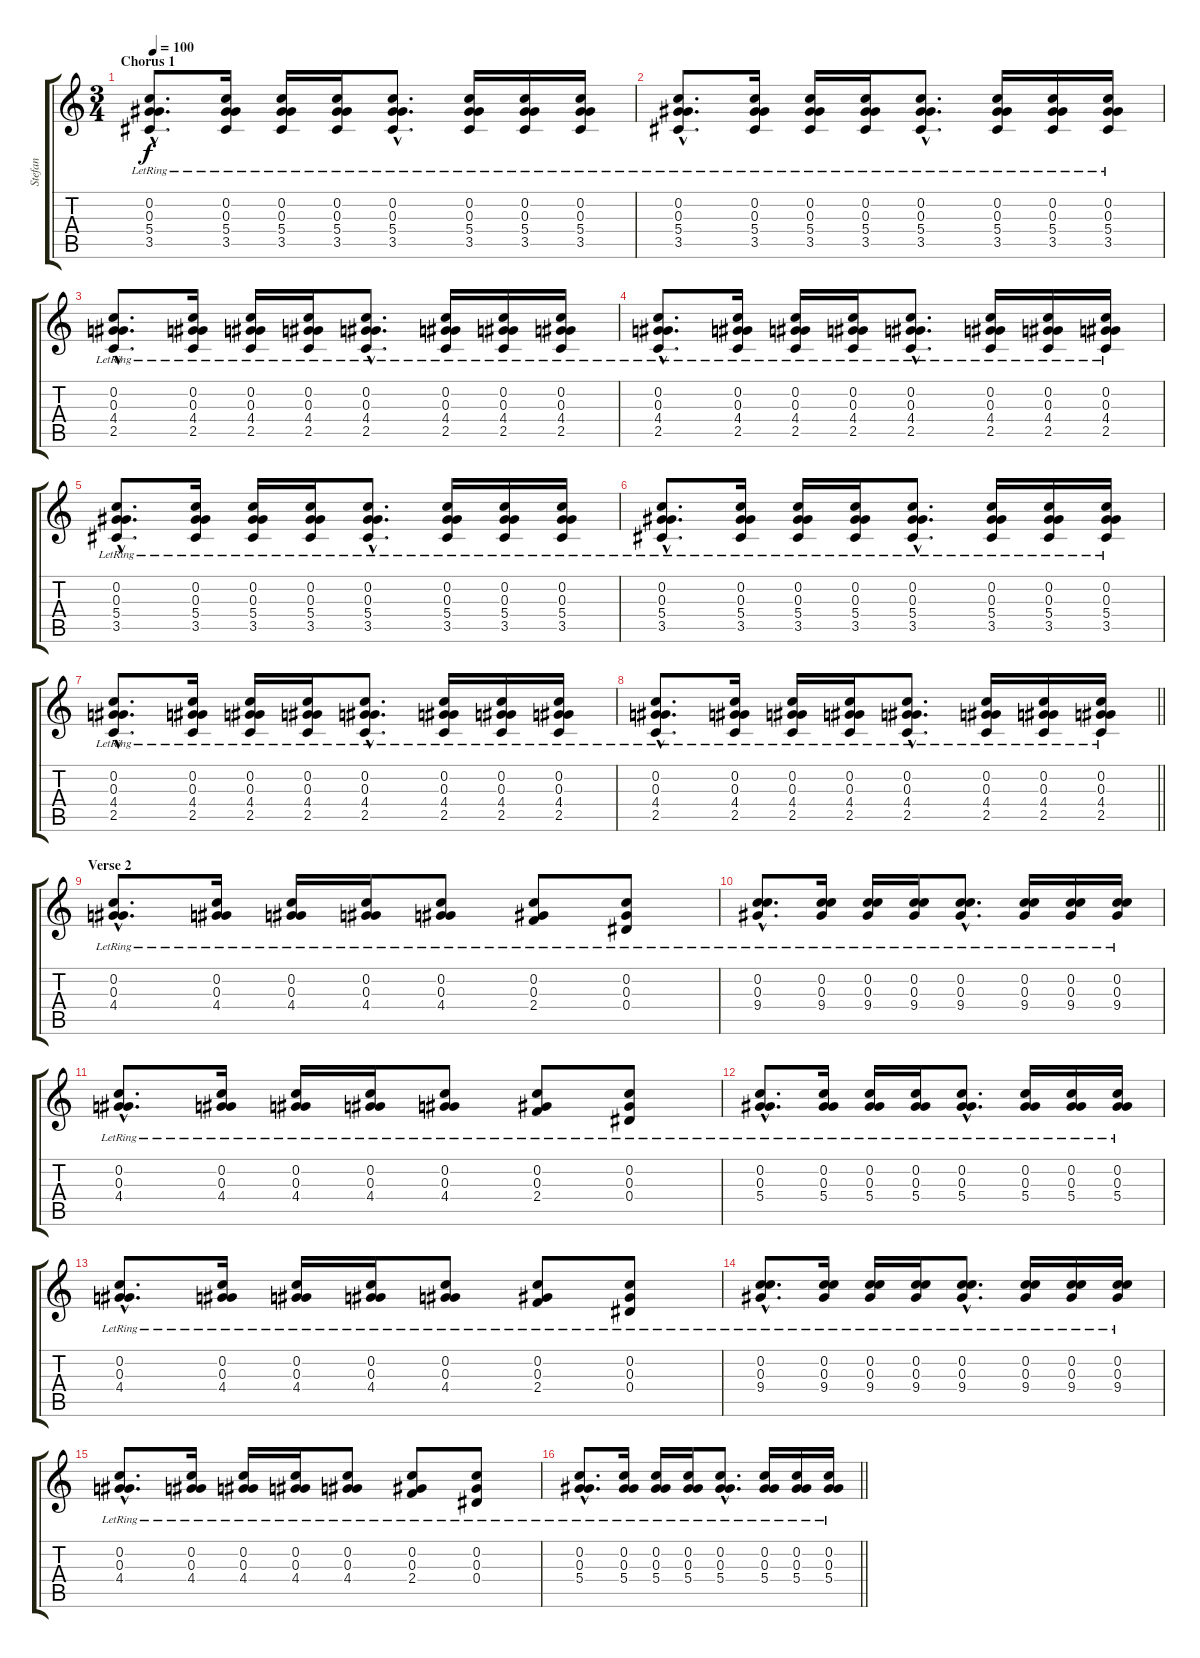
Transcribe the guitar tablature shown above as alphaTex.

\track ("Stefan" "Stefan") {instrument acousticguitarsteel}
\staff {score tabs}
\tuning (C4 C4 Ab3 Eb3 Bb2 F2) {hide}
\ts (3 4)
\section ("" "Chorus 1")
\tempo 100
\clef g2
\ks c
(0.2{hac lr} 0.3{hac lr} 5.4{hac lr} 3.5{hac lr}).8{d dy f} (0.2{lr} 0.3{lr} 5.4{lr} 3.5{lr}).16 (0.2{lr} 0.3{lr} 5.4{lr} 3.5{lr}).16 (0.2{lr} 0.3{lr} 5.4{lr} 3.5{lr}).16 (0.2{hac lr} 0.3{hac lr} 5.4{hac lr} 3.5{hac lr}).8{d} (0.2{lr} 0.3{lr} 5.4{lr} 3.5{lr}).16 (0.2{lr} 0.3{lr} 5.4{lr} 3.5{lr}).16 (0.2{lr} 0.3{lr} 5.4{lr} 3.5{lr}).16 |
(0.2{hac lr} 0.3{hac lr} 5.4{hac lr} 3.5{hac lr}).8{d} (0.2{lr} 0.3{lr} 5.4{lr} 3.5{lr}).16 (0.2{lr} 0.3{lr} 5.4{lr} 3.5{lr}).16 (0.2{lr} 0.3{lr} 5.4{lr} 3.5{lr}).16 (0.2{hac lr} 0.3{hac lr} 5.4{hac lr} 3.5{hac lr}).8{d} (0.2{lr} 0.3{lr} 5.4{lr} 3.5{lr}).16 (0.2{lr} 0.3{lr} 5.4{lr} 3.5{lr}).16 (0.2{lr} 0.3{lr} 5.4{lr} 3.5{lr}).16 |
(0.2{hac lr} 0.3{hac lr} 4.4{hac lr} 2.5{hac lr}).8{d} (0.2{lr} 0.3{lr} 4.4{lr} 2.5{lr}).16 (0.2{lr} 0.3{lr} 4.4{lr} 2.5{lr}).16 (0.2{lr} 0.3{lr} 4.4{lr} 2.5{lr}).16 (0.2{hac lr} 0.3{hac lr} 4.4{hac lr} 2.5{hac lr}).8{d} (0.2{lr} 0.3{lr} 4.4{lr} 2.5{lr}).16 (0.2{lr} 0.3{lr} 4.4{lr} 2.5{lr}).16 (0.2{lr} 0.3{lr} 4.4{lr} 2.5{lr}).16 |
(0.2{hac lr} 0.3{hac lr} 4.4{hac lr} 2.5{hac lr}).8{d} (0.2{lr} 0.3{lr} 4.4{lr} 2.5{lr}).16 (0.2{lr} 0.3{lr} 4.4{lr} 2.5{lr}).16 (0.2{lr} 0.3{lr} 4.4{lr} 2.5{lr}).16 (0.2{hac lr} 0.3{hac lr} 4.4{hac lr} 2.5{hac lr}).8{d} (0.2{lr} 0.3{lr} 4.4{lr} 2.5{lr}).16 (0.2{lr} 0.3{lr} 4.4{lr} 2.5{lr}).16 (0.2{lr} 0.3{lr} 4.4{lr} 2.5{lr}).16 |
(0.2{hac lr} 0.3{hac lr} 5.4{hac lr} 3.5{hac lr}).8{d} (0.2{lr} 0.3{lr} 5.4{lr} 3.5{lr}).16 (0.2{lr} 0.3{lr} 5.4{lr} 3.5{lr}).16 (0.2{lr} 0.3{lr} 5.4{lr} 3.5{lr}).16 (0.2{hac lr} 0.3{hac lr} 5.4{hac lr} 3.5{hac lr}).8{d} (0.2{lr} 0.3{lr} 5.4{lr} 3.5{lr}).16 (0.2{lr} 0.3{lr} 5.4{lr} 3.5{lr}).16 (0.2{lr} 0.3{lr} 5.4{lr} 3.5{lr}).16 |
(0.2{hac lr} 0.3{hac lr} 5.4{hac lr} 3.5{hac lr}).8{d} (0.2{lr} 0.3{lr} 5.4{lr} 3.5{lr}).16 (0.2{lr} 0.3{lr} 5.4{lr} 3.5{lr}).16 (0.2{lr} 0.3{lr} 5.4{lr} 3.5{lr}).16 (0.2{hac lr} 0.3{hac lr} 5.4{hac lr} 3.5{hac lr}).8{d} (0.2{lr} 0.3{lr} 5.4{lr} 3.5{lr}).16 (0.2{lr} 0.3{lr} 5.4{lr} 3.5{lr}).16 (0.2{lr} 0.3{lr} 5.4{lr} 3.5{lr}).16 |
(0.2{hac lr} 0.3{hac lr} 4.4{hac lr} 2.5{hac lr}).8{d} (0.2{lr} 0.3{lr} 4.4{lr} 2.5{lr}).16 (0.2{lr} 0.3{lr} 4.4{lr} 2.5{lr}).16 (0.2{lr} 0.3{lr} 4.4{lr} 2.5{lr}).16 (0.2{hac lr} 0.3{hac lr} 4.4{hac lr} 2.5{hac lr}).8{d} (0.2{lr} 0.3{lr} 4.4{lr} 2.5{lr}).16 (0.2{lr} 0.3{lr} 4.4{lr} 2.5{lr}).16 (0.2{lr} 0.3{lr} 4.4{lr} 2.5{lr}).16 |
\barLineRight lightlight
(0.2{hac lr} 0.3{hac lr} 4.4{hac lr} 2.5{hac lr}).8{d} (0.2{lr} 0.3{lr} 4.4{lr} 2.5{lr}).16 (0.2{lr} 0.3{lr} 4.4{lr} 2.5{lr}).16 (0.2{lr} 0.3{lr} 4.4{lr} 2.5{lr}).16 (0.2{hac lr} 0.3{hac lr} 4.4{hac lr} 2.5{hac lr}).8{d} (0.2{lr} 0.3{lr} 4.4{lr} 2.5{lr}).16 (0.2{lr} 0.3{lr} 4.4{lr} 2.5{lr}).16 (0.2{lr} 0.3{lr} 4.4{lr} 2.5{lr}).16 |
\section ("" "Verse 2")
(0.2{hac lr} 0.3{hac lr} 4.4{hac lr}).8{d} (0.2{lr} 0.3{lr} 4.4{lr}).16 (0.2{lr} 0.3{lr} 4.4{lr}).16 (0.2{lr} 0.3{lr} 4.4{lr}).16 (0.2{lr} 0.3{lr} 4.4{lr}).8 (0.2{lr} 0.3{lr} 2.4{lr}).8 (0.2{lr} 0.3{lr} 0.4{lr}).8 |
(0.2{hac lr} 0.3{hac lr} 9.4{hac lr}).8{d} (0.2{lr} 0.3{lr} 9.4{lr}).16 (0.2{lr} 0.3{lr} 9.4{lr}).16 (0.2{lr} 0.3{lr} 9.4{lr}).16 (0.2{hac lr} 0.3{hac lr} 9.4{hac lr}).8{d} (0.2{lr} 0.3{lr} 9.4{lr}).16 (0.2{lr} 0.3{lr} 9.4{lr}).16 (0.2{lr} 0.3{lr} 9.4{lr}).16 |
(0.2{hac lr} 0.3{hac lr} 4.4{hac lr}).8{d} (0.2{lr} 0.3{lr} 4.4{lr}).16 (0.2{lr} 0.3{lr} 4.4{lr}).16 (0.2{lr} 0.3{lr} 4.4{lr}).16 (0.2{lr} 0.3{lr} 4.4{lr}).8 (0.2{lr} 0.3{lr} 2.4{lr}).8 (0.2{lr} 0.3{lr} 0.4{lr}).8 |
(0.2{hac lr} 0.3{hac lr} 5.4{hac lr}).8{d} (0.2{lr} 0.3{lr} 5.4{lr}).16 (0.2{lr} 0.3{lr} 5.4{lr}).16 (0.2{lr} 0.3{lr} 5.4{lr}).16 (0.2{hac lr} 0.3{hac lr} 5.4{hac lr}).8{d} (0.2{lr} 0.3{lr} 5.4{lr}).16 (0.2{lr} 0.3{lr} 5.4{lr}).16 (0.2{lr} 0.3{lr} 5.4{lr}).16 |
(0.2{hac lr} 0.3{hac lr} 4.4{hac lr}).8{d} (0.2{lr} 0.3{lr} 4.4{lr}).16 (0.2{lr} 0.3{lr} 4.4{lr}).16 (0.2{lr} 0.3{lr} 4.4{lr}).16 (0.2{lr} 0.3{lr} 4.4{lr}).8 (0.2{lr} 0.3{lr} 2.4{lr}).8 (0.2{lr} 0.3{lr} 0.4{lr}).8 |
(0.2{hac lr} 0.3{hac lr} 9.4{hac lr}).8{d} (0.2{lr} 0.3{lr} 9.4{lr}).16 (0.2{lr} 0.3{lr} 9.4{lr}).16 (0.2{lr} 0.3{lr} 9.4{lr}).16 (0.2{hac lr} 0.3{hac lr} 9.4{hac lr}).8{d} (0.2{lr} 0.3{lr} 9.4{lr}).16 (0.2{lr} 0.3{lr} 9.4{lr}).16 (0.2{lr} 0.3{lr} 9.4{lr}).16 |
(0.2{hac lr} 0.3{hac lr} 4.4{hac lr}).8{d} (0.2{lr} 0.3{lr} 4.4{lr}).16 (0.2{lr} 0.3{lr} 4.4{lr}).16 (0.2{lr} 0.3{lr} 4.4{lr}).16 (0.2{lr} 0.3{lr} 4.4{lr}).8 (0.2{lr} 0.3{lr} 2.4{lr}).8 (0.2{lr} 0.3{lr} 0.4{lr}).8 |
\barLineRight lightlight
(0.2{hac lr} 0.3{hac lr} 5.4{hac lr}).8{d} (0.2{lr} 0.3{lr} 5.4{lr}).16 (0.2{lr} 0.3{lr} 5.4{lr}).16 (0.2{lr} 0.3{lr} 5.4{lr}).16 (0.2{hac lr} 0.3{hac lr} 5.4{hac lr}).8{d} (0.2{lr} 0.3{lr} 5.4{lr}).16 (0.2{lr} 0.3{lr} 5.4{lr}).16 (0.2{lr} 0.3{lr} 5.4{lr}).16
